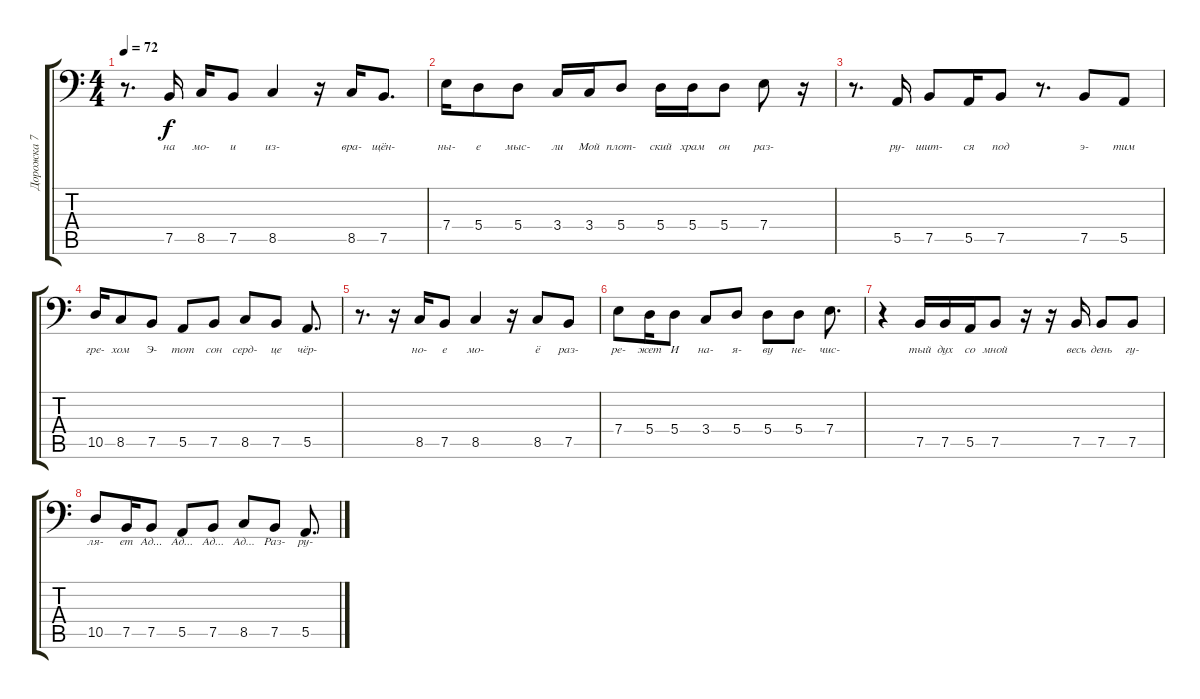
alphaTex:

\track ("Дорожка 7" "Дорожка 7") {instrument altosax}
\staff {score tabs}
\tuning (B3 Gb3 D3 A2 E2 A1) {hide}
\ts (4 4)
\tempo 72
\clef f4
\ks c
r.8{d dy f} 7.5.16{lyrics (0 "на") lyrics (1 "") lyrics (2 "") lyrics (3 "") lyrics (4 "")} 8.5.16{lyrics (0 "мо-") lyrics (1 "") lyrics (2 "") lyrics (3 "") lyrics (4 "")} 7.5.8{lyrics (0 "и") lyrics (1 "") lyrics (2 "") lyrics (3 "") lyrics (4 "")} 8.5.4{lyrics (0 "из-") lyrics (1 "") lyrics (2 "") lyrics (3 "") lyrics (4 "")} r.16 8.5.16{lyrics (0 "вра-") lyrics (1 "") lyrics (2 "") lyrics (3 "") lyrics (4 "")} 7.5.8{d lyrics (0 "щён-") lyrics (1 "") lyrics (2 "") lyrics (3 "") lyrics (4 "")} |
7.4.16{lyrics (0 "ны-") lyrics (1 "") lyrics (2 "") lyrics (3 "") lyrics (4 "")} 5.4.8{lyrics (0 "е") lyrics (1 "") lyrics (2 "") lyrics (3 "") lyrics (4 "")} 5.4.8{lyrics (0 "мыс-") lyrics (1 "") lyrics (2 "") lyrics (3 "") lyrics (4 "")} 3.4.16{lyrics (0 "ли") lyrics (1 "") lyrics (2 "") lyrics (3 "") lyrics (4 "")} 3.4.16{lyrics (0 "Мой") lyrics (1 "") lyrics (2 "") lyrics (3 "") lyrics (4 "")} 5.4.8{lyrics (0 "плот-") lyrics (1 "") lyrics (2 "") lyrics (3 "") lyrics (4 "")} 5.4.16{lyrics (0 "ский") lyrics (1 "") lyrics (2 "") lyrics (3 "") lyrics (4 "")} 5.4.16{lyrics (0 "храм") lyrics (1 "") lyrics (2 "") lyrics (3 "") lyrics (4 "")} 5.4.8{lyrics (0 "он") lyrics (1 "") lyrics (2 "") lyrics (3 "") lyrics (4 "")} 7.4.8{lyrics (0 "раз-") lyrics (1 "") lyrics (2 "") lyrics (3 "") lyrics (4 "")} r.16 |
r.8{d} 5.5.16{lyrics (0 "ру-") lyrics (1 "") lyrics (2 "") lyrics (3 "") lyrics (4 "")} 7.5.8{lyrics (0 "шит-") lyrics (1 "") lyrics (2 "") lyrics (3 "") lyrics (4 "")} 5.5.16{lyrics (0 "ся") lyrics (1 "") lyrics (2 "") lyrics (3 "") lyrics (4 "")} 7.5.8{lyrics (0 "под") lyrics (1 "") lyrics (2 "") lyrics (3 "") lyrics (4 "")} r.8{d} 7.5.8{lyrics (0 "э-") lyrics (1 "") lyrics (2 "") lyrics (3 "") lyrics (4 "")} 5.5.8{lyrics (0 "тим") lyrics (1 "") lyrics (2 "") lyrics (3 "") lyrics (4 "")} |
10.5.16{lyrics (0 "гре-") lyrics (1 "") lyrics (2 "") lyrics (3 "") lyrics (4 "")} 8.5.8{lyrics (0 "хом") lyrics (1 "") lyrics (2 "") lyrics (3 "") lyrics (4 "")} 7.5.8{lyrics (0 "Э-") lyrics (1 "") lyrics (2 "") lyrics (3 "") lyrics (4 "")} 5.5.8{lyrics (0 "тот") lyrics (1 "") lyrics (2 "") lyrics (3 "") lyrics (4 "")} 7.5.8{lyrics (0 "сон") lyrics (1 "") lyrics (2 "") lyrics (3 "") lyrics (4 "")} 8.5.8{lyrics (0 "серд-") lyrics (1 "") lyrics (2 "") lyrics (3 "") lyrics (4 "")} 7.5.8{lyrics (0 "це") lyrics (1 "") lyrics (2 "") lyrics (3 "") lyrics (4 "")} 5.5.8{d lyrics (0 "чёр-") lyrics (1 "") lyrics (2 "") lyrics (3 "") lyrics (4 "")} |
r.8{d} r.16 8.5.16{lyrics (0 "но-") lyrics (1 "") lyrics (2 "") lyrics (3 "") lyrics (4 "")} 7.5.8{lyrics (0 "е") lyrics (1 "") lyrics (2 "") lyrics (3 "") lyrics (4 "")} 8.5.4{lyrics (0 "мо-") lyrics (1 "") lyrics (2 "") lyrics (3 "") lyrics (4 "")} r.16 8.5.8{lyrics (0 "ё") lyrics (1 "") lyrics (2 "") lyrics (3 "") lyrics (4 "")} 7.5.8{lyrics (0 "раз-") lyrics (1 "") lyrics (2 "") lyrics (3 "") lyrics (4 "")} |
7.4.8{lyrics (0 "ре-") lyrics (1 "") lyrics (2 "") lyrics (3 "") lyrics (4 "")} 5.4.16{lyrics (0 "жет") lyrics (1 "") lyrics (2 "") lyrics (3 "") lyrics (4 "")} 5.4.8{lyrics (0 "И") lyrics (1 "") lyrics (2 "") lyrics (3 "") lyrics (4 "")} 3.4.8{lyrics (0 "на-") lyrics (1 "") lyrics (2 "") lyrics (3 "") lyrics (4 "")} 5.4.8{lyrics (0 "я-") lyrics (1 "") lyrics (2 "") lyrics (3 "") lyrics (4 "")} 5.4.8{lyrics (0 "ву") lyrics (1 "") lyrics (2 "") lyrics (3 "") lyrics (4 "")} 5.4.8{lyrics (0 "не-") lyrics (1 "") lyrics (2 "") lyrics (3 "") lyrics (4 "")} 7.4.8{d lyrics (0 "чис-") lyrics (1 "") lyrics (2 "") lyrics (3 "") lyrics (4 "")} |
r.4 7.5.16{lyrics (0 "тый") lyrics (1 "") lyrics (2 "") lyrics (3 "") lyrics (4 "")} 7.5.16{lyrics (0 "дух") lyrics (1 "") lyrics (2 "") lyrics (3 "") lyrics (4 "")} 5.5.16{lyrics (0 "со") lyrics (1 "") lyrics (2 "") lyrics (3 "") lyrics (4 "")} 7.5.8{lyrics (0 "мной") lyrics (1 "") lyrics (2 "") lyrics (3 "") lyrics (4 "")} r.16 r.16 7.5.16{lyrics (0 "весь") lyrics (1 "") lyrics (2 "") lyrics (3 "") lyrics (4 "")} 7.5.8{lyrics (0 "день") lyrics (1 "") lyrics (2 "") lyrics (3 "") lyrics (4 "")} 7.5.8{lyrics (0 "гу-") lyrics (1 "") lyrics (2 "") lyrics (3 "") lyrics (4 "")} |
10.5.8{lyrics (0 "ля-") lyrics (1 "") lyrics (2 "") lyrics (3 "") lyrics (4 "")} 7.5.16{lyrics (0 "ет") lyrics (1 "") lyrics (2 "") lyrics (3 "") lyrics (4 "")} 7.5.8{lyrics (0 "Ад...") lyrics (1 "") lyrics (2 "") lyrics (3 "") lyrics (4 "")} 5.5.8{lyrics (0 "Ад...") lyrics (1 "") lyrics (2 "") lyrics (3 "") lyrics (4 "")} 7.5.8{lyrics (0 "Ад...") lyrics (1 "") lyrics (2 "") lyrics (3 "") lyrics (4 "")} 8.5.8{lyrics (0 "Ад...") lyrics (1 "") lyrics (2 "") lyrics (3 "") lyrics (4 "")} 7.5.8{lyrics (0 "Раз-") lyrics (1 "") lyrics (2 "") lyrics (3 "") lyrics (4 "")} 5.5.8{d lyrics (0 "ру-") lyrics (1 "") lyrics (2 "") lyrics (3 "") lyrics (4 "")}
